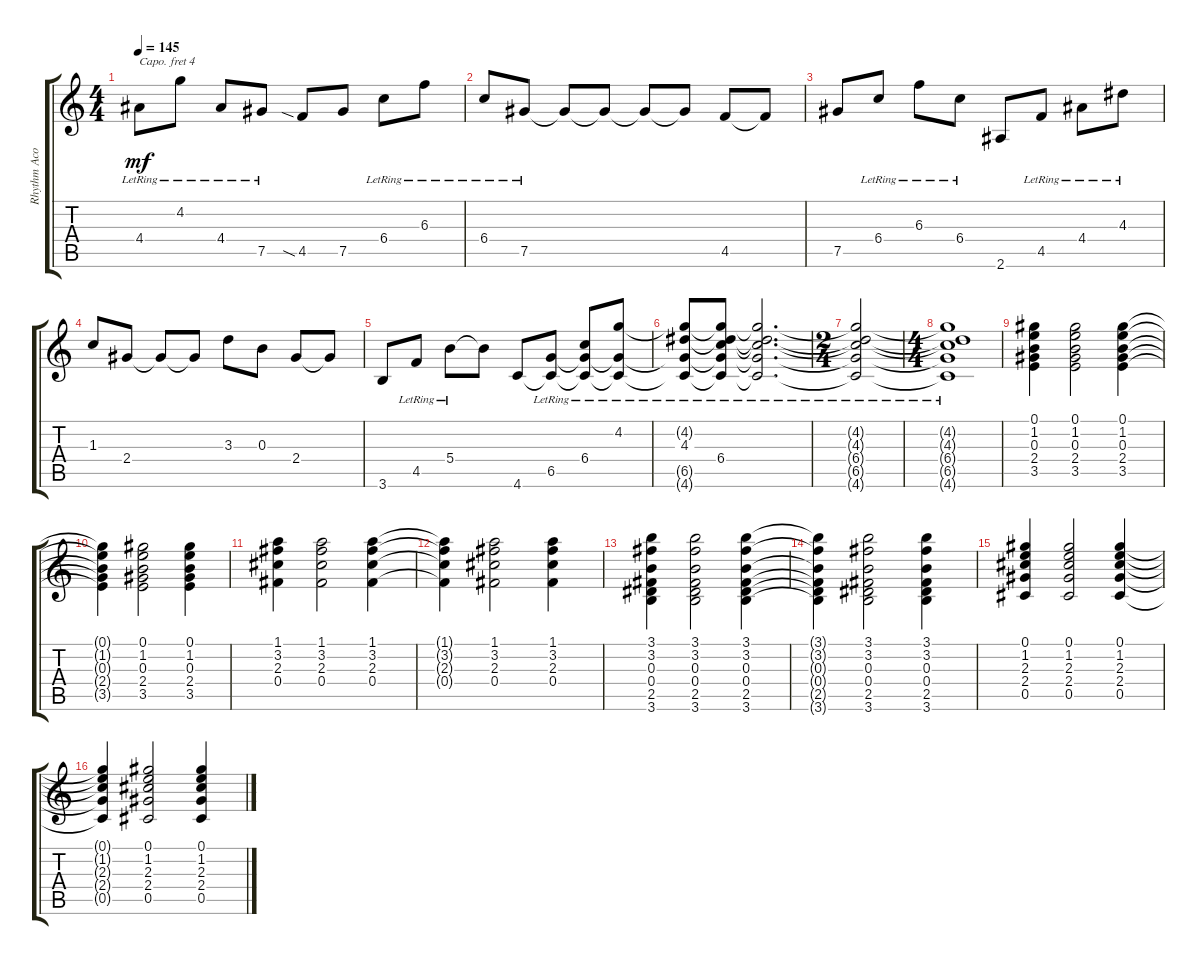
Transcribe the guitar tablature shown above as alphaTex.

\track ("Rhythm Acoustic" "Rhythm Aco") {instrument acousticguitarsteel}
\staff {score tabs}
\capo 4
\tuning (E4 B3 G3 D3 A2 E2) {hide}
\ts (4 4)
\tempo 145
\clef g2
\ks c
4.4{lr}.8{dy mf} 4.2{lr}.8 4.4{lr}.8 7.5{lr}.8 4.5{sia}.8 7.5.8 6.4{lr}.8 6.3{lr}.8 |
6.4{lr}.8 7.5{lr}.8 7.5{t}.8 7.5{t}.8 7.5{t}.8 7.5{t}.8 4.5.8 4.5{t}.8 |
7.5.8 6.4{lr}.8 6.3{lr}.8 6.4{lr}.8 2.6.8 4.5{lr}.8 4.4{lr}.8 4.3{lr}.8 |
1.3.8 2.4.8 2.4{t}.8 2.4{t}.8 3.3.8 0.3.8 2.4.8 2.4{t}.8 |
3.6.8 4.5{lr}.8 5.4{lr}.8 5.4{t}.8 4.6.8 (6.5{lr} 4.6{t}).8 (6.4{lr} 6.5{lr t} 4.6{t}).8 (4.2{lr} 6.5{lr t} 4.6{t}).8 |
(4.2{lr t} 4.3{lr} 6.5{lr t} 4.6{t}).8 (4.2{lr t} 4.3{lr t} 6.4{lr} 6.5{lr t} 4.6{t}).8 (4.2{lr t} 4.3{lr t} 6.4{t} 6.5{lr t} 4.6{t}).2{d} |
\ts (2 4)
(4.2{lr t} 4.3{lr t} 6.4{t} 6.5{lr t} 4.6{t}).2 |
\ts (4 4)
(4.2{lr t} 4.3{lr t} 6.4{t} 6.5{lr t} 4.6{t}).1 |
(0.1 1.2 0.3 2.4 3.5).4 (0.1 1.2 0.3 2.4 3.5).2 (0.1 1.2 0.3 2.4 3.5).4 |
(0.1{t} 1.2{t} 0.3{t} 2.4{t} 3.5{t}).4 (0.1 1.2 0.3 2.4 3.5).2 (0.1 1.2 0.3 2.4 3.5).4 |
(1.1 3.2 2.3 0.4).4 (1.1 3.2 2.3 0.4).2 (1.1 3.2 2.3 0.4).4 |
(1.1{t} 3.2{t} 2.3{t} 0.4{t}).4 (1.1 3.2 2.3 0.4).2 (1.1 3.2 2.3 0.4).4 |
(3.1 3.2 0.3 0.4 2.5 3.6).4 (3.1 3.2 0.3 0.4 2.5 3.6).2 (3.1 3.2 0.3 0.4 2.5 3.6).4 |
(3.1{t} 3.2{t} 0.3{t} 0.4{t} 2.5{t} 3.6{t}).4 (3.1 3.2 0.3 0.4 2.5 3.6).2 (3.1 3.2 0.3 0.4 2.5 3.6).4 |
(0.1 1.2 2.3 2.4 0.5).4 (0.1 1.2 2.3 2.4 0.5).2 (0.1 1.2 2.3 2.4 0.5).4 |
(0.1{t} 1.2{t} 2.3{t} 2.4{t} 0.5{t}).4 (0.1 1.2 2.3 2.4 0.5).2 (0.1 1.2 2.3 2.4 0.5).4
